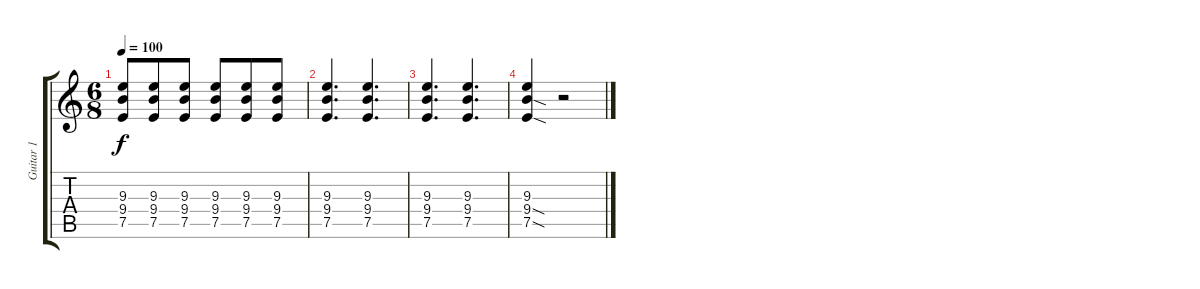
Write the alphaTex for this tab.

\track ("Guitar 1" "Guitar 1") {instrument distortionguitar}
\staff {score tabs}
\tuning (E4 B3 G3 D3 A2 E2) {hide}
\ts (6 8)
\tempo 100
\clef g2
\ks c
(9.3 9.4 7.5).8{dy f} (9.3 9.4 7.5).8 (9.3 9.4 7.5).8 (9.3 9.4 7.5).8 (9.3 9.4 7.5).8 (9.3 9.4 7.5).8 |
(9.3 9.4 7.5).4{d} (9.3 9.4 7.5).4{d} |
(9.3 9.4 7.5).4{d} (9.3 9.4 7.5).4{d} |
(9.3 9.4{sod} 7.5{sod}).4 r.2
